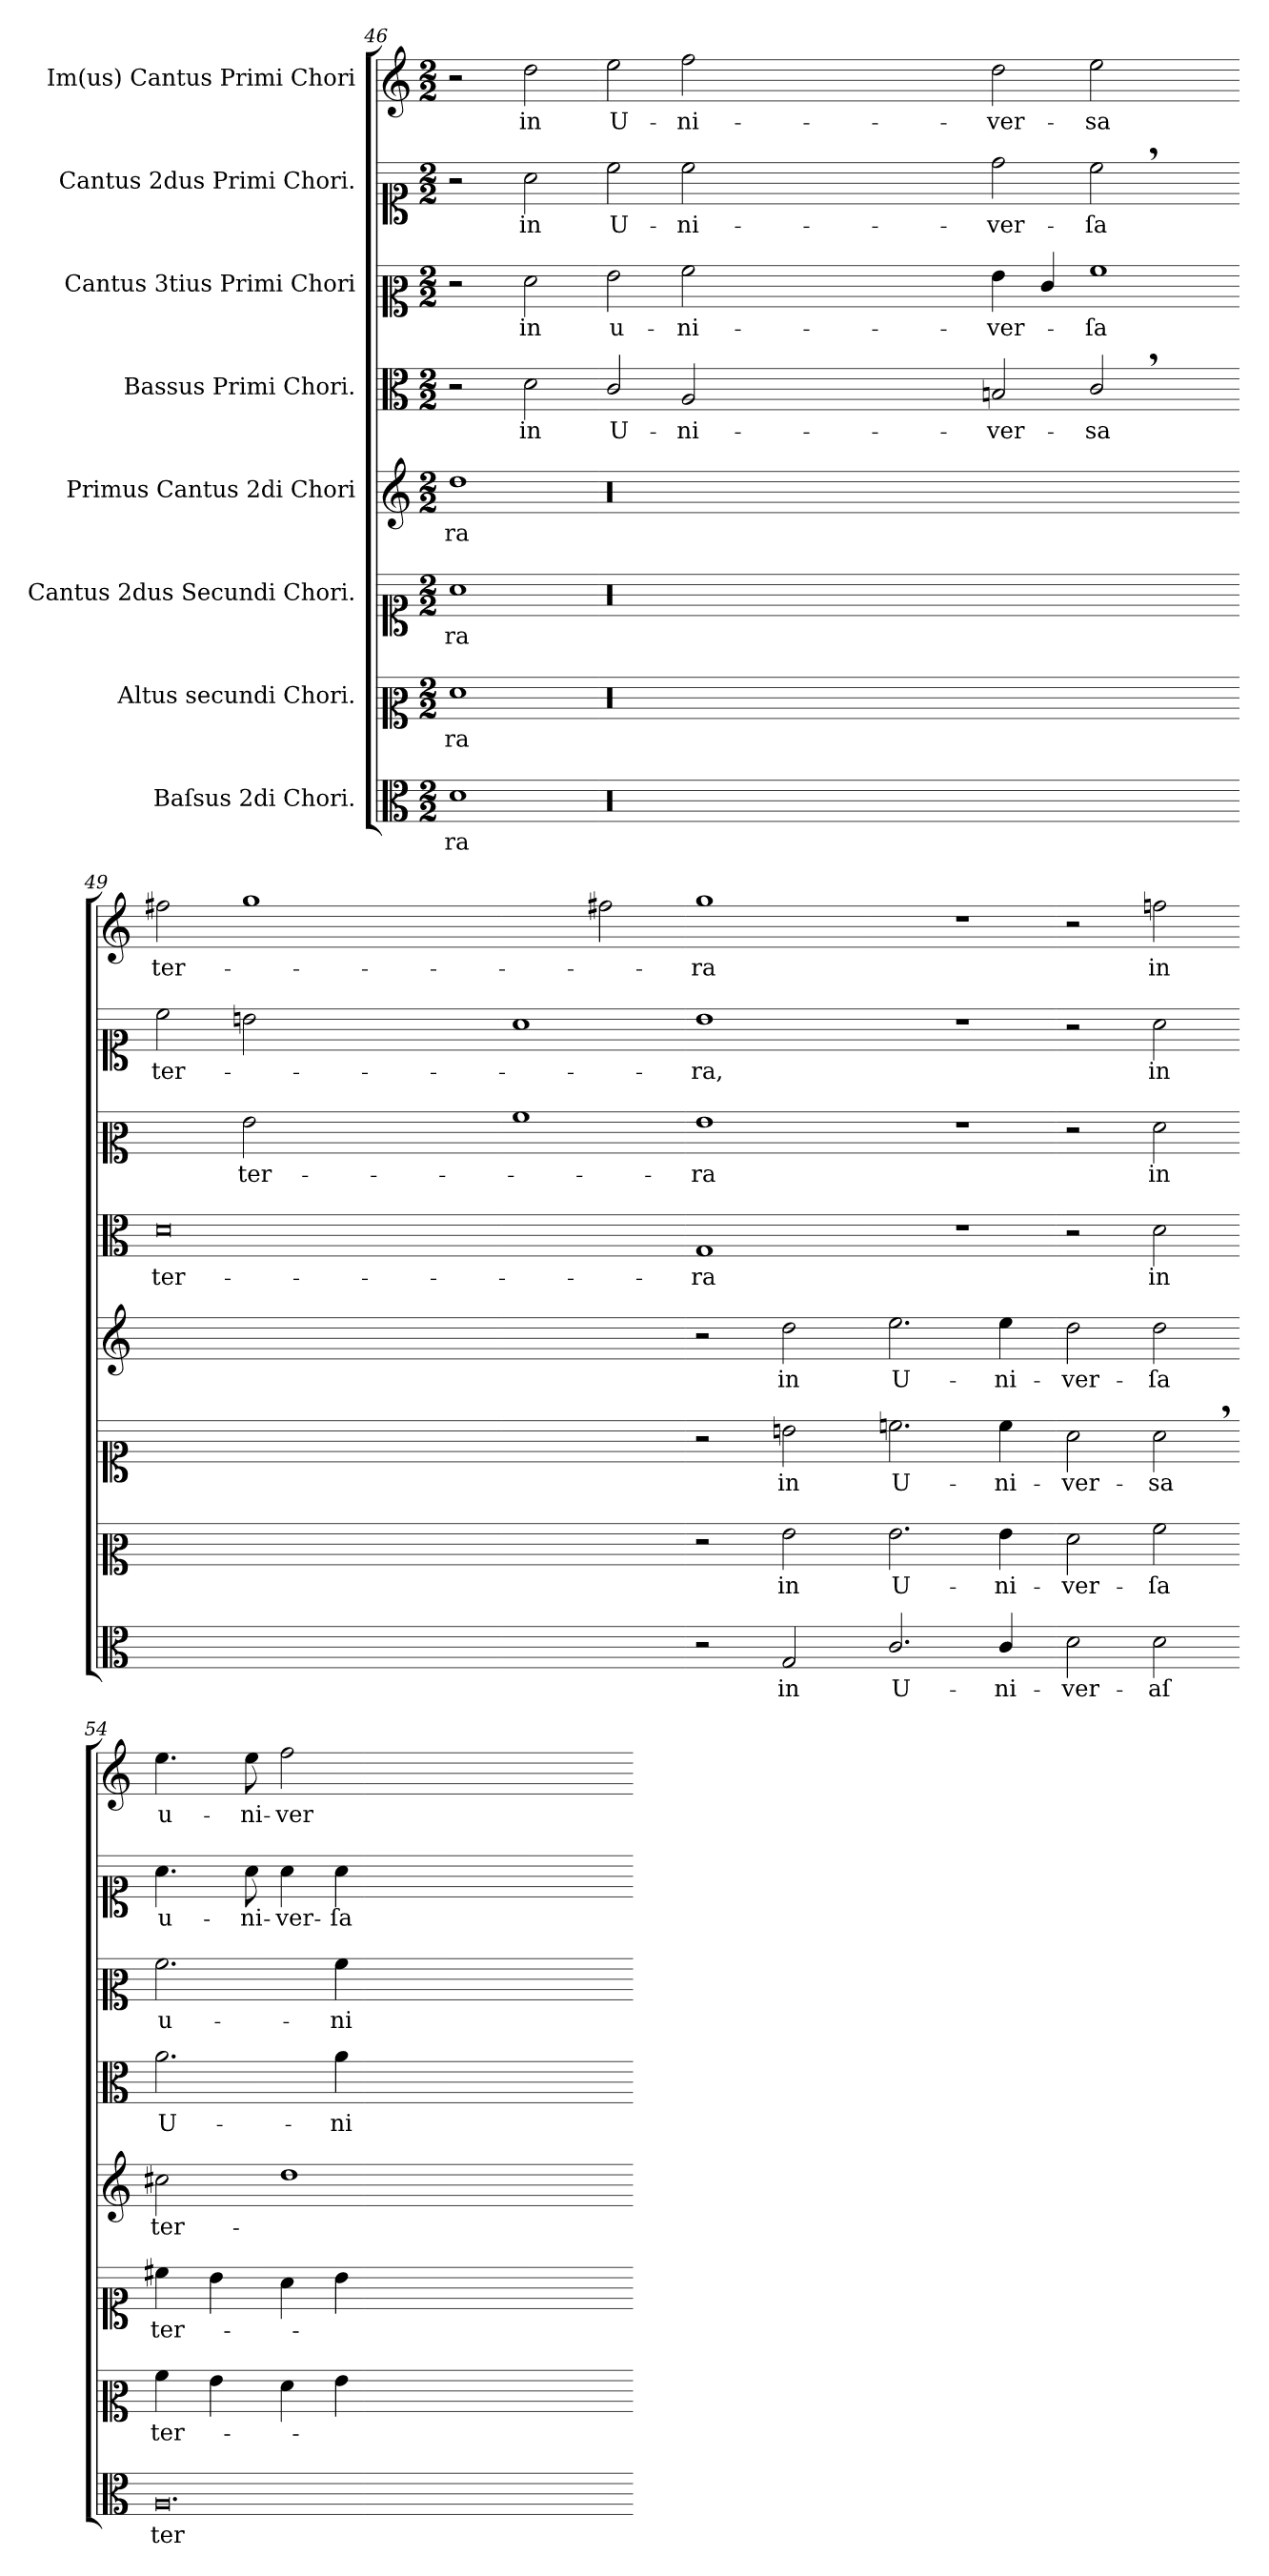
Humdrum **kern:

**kern	**text	**kern	**text	**kern	**text	**kern	**text	**kern	**text	**kern	**text	**kern	**text	**kern	**text
*part8	*part8	*part7	*part7	*part6	*part6	*part5	*part5	*part4	*part4	*part3	*part3	*part2	*part2	*part1	*part1
*staff8	*staff8	*staff7	*staff7	*staff6	*staff6	*staff5	*staff5	*staff4	*staff4	*staff3	*staff3	*staff2	*staff2	*staff1	*staff1
*I"Baſsus 2di Chori.	*	*I"Altus secundi Chori.	*	*I"Cantus 2dus Secundi Chori.	*	*I"Primus Cantus 2di Chori	*	*I"Bassus Primi Chori.	*	*I"Cantus 3tius Primi Chori	*	*I"Cantus 2dus Primi Chori.	*	*I"Im(us) Cantus Primi Chori	*
*clefC3	*	*clefC2	*	*clefC1	*	*clefG2	*	*clefC3	*	*clefC2	*	*clefC1	*	*clefG2	*
*k[]	*	*k[]	*	*k[]	*	*k[]	*	*k[]	*	*k[]	*	*k[]	*	*k[]	*
*D:dor	*	*D:dor	*	*D:dor	*	*D:dor	*	*D:dor	*	*D:dor	*	*D:dor	*	*D:dor	*
*M2/2	*	*M2/2	*	*M2/2	*	*M2/2	*	*M2/2	*	*M2/2	*	*M2/2	*	*M2/2	*
=46	=46	=46	=46	=46	=46	=46	=46	=46	=46	=46	=46	=46	=46	=46	=46
1d	-ra	1f	-ra	1a	-ra	1dd	-ra	2r	.	2r	.	2r	.	2r	.
.	.	.	.	.	.	.	.	2d\	in	2f\	in	2a\	in	2dd\	in
=47-	=47-	=47-	=47-	=47-	=47-	=47-	=47-	=47-	=47-	=47-	=47-	=47-	=47-	=47-	=47-
00r	.	00r	.	00r	.	00r	.	2c/	U-	2g\	u-	2cc\	U-	2ee\	U-
.	.	.	.	.	.	.	.	2A/	-ni-	2a\	-ni-	2cc\	-ni-	2ff\	-ni-
.	.	.	.	.	.	.	.	0.ryy	.	0.ryy	.	0.ryy	.	0.ryy	.
=48-	=48-	=48-	=48-	=48-	=48-	=48-	=48-	=48-	=48-	=48-	=48-	=48-	=48-	=48-	=48-
1.ryy	.	1.ryy	.	1.ryy	.	1.ryy	.	2Bn/	-ver-	4g\	-ver-	2dd\	-ver-	2dd\	-ver-
.	.	.	.	.	.	.	.	.	.	4e/	.	.	.	.	.
.	.	.	.	.	.	.	.	2c,>/	-sa	1a\	-ſa	2cc,>\	-ſa	2ee\	-sa
.	.	.	.	.	.	.	.	2ryy	.	.	.	2ryy	.	2ryy	.
=49-	=49-	=49-	=49-	=49-	=49-	=49-	=49-	=49-	=49-	=49-	=49-	=49-	=49-	=49-	=49-
0ryy	.	0ryy	.	0ryy	.	0ryy	.	0d	ter-	2ryy	.	2cc\	ter-	2ff#X\	ter-
.	.	.	.	.	.	.	.	.	.	2g\	ter-	2bn\	.	1gg\	.
.	.	.	.	.	.	.	.	.	.	1ryy	.	1ryy	.	.	.
.	.	.	.	.	.	.	.	.	.	.	.	.	.	2ryy	.
=50-	=50-	=50-	=50-	=50-	=50-	=50-	=50-	=50-	=50-	=50-	=50-	=50-	=50-	=50-	=50-
1ryy	.	1ryy	.	1ryy	.	1ryy	.	1ryy	.	1a	.	1a	.	2ryy	.
.	.	.	.	.	.	.	.	.	.	.	.	.	.	2ff#X\	.
=51-	=51-	=51-	=51-	=51-	=51-	=51-	=51-	=51-	=51-	=51-	=51-	=51-	=51-	=51-	=51-
2r	.	2r	.	2r	.	2r	.	1G	-ra	1g	-ra	1b	-ra,	1gg	-ra
2G/	in	2g\	in	2bn\	in	2dd\	in	.	.	.	.	.	.	.	.
=52-	=52-	=52-	=52-	=52-	=52-	=52-	=52-	=52-	=52-	=52-	=52-	=52-	=52-	=52-	=52-
2.c/	U-	2.g\	U-	2.ccn\	U-	2.ee\	U-	1r	.	1r	.	1r	.	1r	.
4c/	-ni-	4g\	-ni-	4cc\	-ni-	4ee\	-ni-	.	.	.	.	.	.	.	.
=53-	=53-	=53-	=53-	=53-	=53-	=53-	=53-	=53-	=53-	=53-	=53-	=53-	=53-	=53-	=53-
2d\	-ver-	2f\	-ver-	2a\	-ver-	2dd\	-ver-	2r	.	2r	.	2r	.	2r	.
2d\	-aſ	2a\	-ſa	2a,>\	-sa	2dd\	-ſa	2d\	in	2f\	in	2a\	in	2ffn\	in
=54-	=54-	=54-	=54-	=54-	=54-	=54-	=54-	=54-	=54-	=54-	=54-	=54-	=54-	=54-	=54-
0.A	ter-	4a\	ter-	4cc#X\	ter-	2cc#X\	ter-	2.a\	U-	2.a\	u-	4.a\	u-	4.ee\	u-
.	.	4g\	.	4b\	.	.	.	.	.	.	.	.	.	.	.
.	.	.	.	.	.	.	.	.	.	.	.	8a\	-ni-	8ee\	-ni-
.	.	4f\	.	4a\	.	1dd\	.	.	.	.	.	4a\	-ver-	2ff\	-ver-
.	.	4g\	.	4b\	.	.	.	4a\	-ni-	4a\	-ni-	4a\	-ſa	.	.
.	.	0ryy	.	0ryy	.	.	.	0ryy	.	0ryy	.	0ryy	.	0ryy	.
.	.	.	.	.	.	1.ryy	.	.	.	.	.	.	.	.	.
=-	=-	=-	=-	=-	=-	=-	=-	=-	=-	=-	=-	=-	=-	=-	=-
*-	*-	*-	*-	*-	*-	*-	*-	*-	*-	*-	*-	*-	*-	*-	*-
